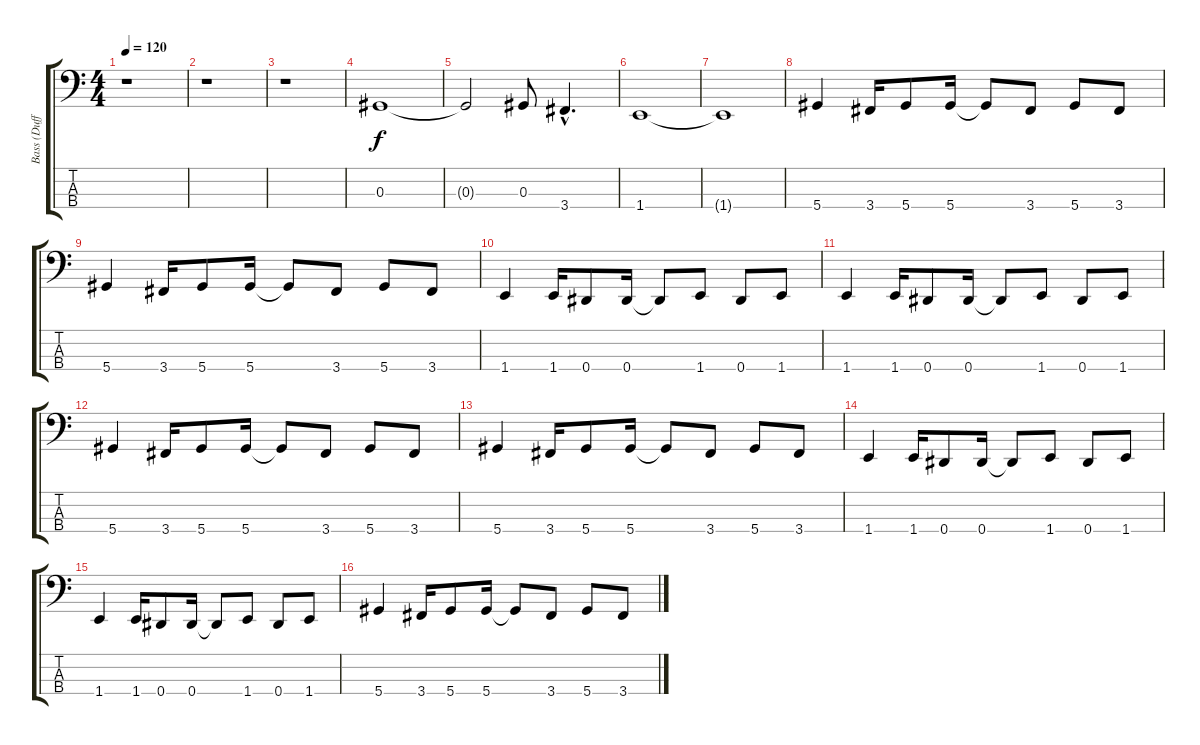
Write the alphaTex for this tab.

\track ("Bass (Duff)" "Bass (Duff") {instrument electricbasspick}
\staff {score tabs}
\tuning (Gb2 Db2 Ab1 Eb1) {hide}
\ts (4 4)
\tempo 120
\clef f4
\ks c
r.1{dy f} |
r.1 |
r.1 |
0.3.1 |
0.3{t}.2 0.3.8 3.4{hac}.4{d} |
1.4.1 |
1.4{t}.1 |
5.4.4 3.4.16 5.4.8 5.4.16 5.4{t}.8 3.4.8 5.4.8 3.4.8 |
5.4.4 3.4.16 5.4.8 5.4.16 5.4{t}.8 3.4.8 5.4.8 3.4.8 |
1.4.4 1.4.16 0.4.8 0.4.16 0.4{t}.8 1.4.8 0.4.8 1.4.8 |
1.4.4 1.4.16 0.4.8 0.4.16 0.4{t}.8 1.4.8 0.4.8 1.4.8 |
5.4.4 3.4.16 5.4.8 5.4.16 5.4{t}.8 3.4.8 5.4.8 3.4.8 |
5.4.4 3.4.16 5.4.8 5.4.16 5.4{t}.8 3.4.8 5.4.8 3.4.8 |
1.4.4 1.4.16 0.4.8 0.4.16 0.4{t}.8 1.4.8 0.4.8 1.4.8 |
1.4.4 1.4.16 0.4.8 0.4.16 0.4{t}.8 1.4.8 0.4.8 1.4.8 |
5.4.4 3.4.16 5.4.8 5.4.16 5.4{t}.8 3.4.8 5.4.8 3.4.8
